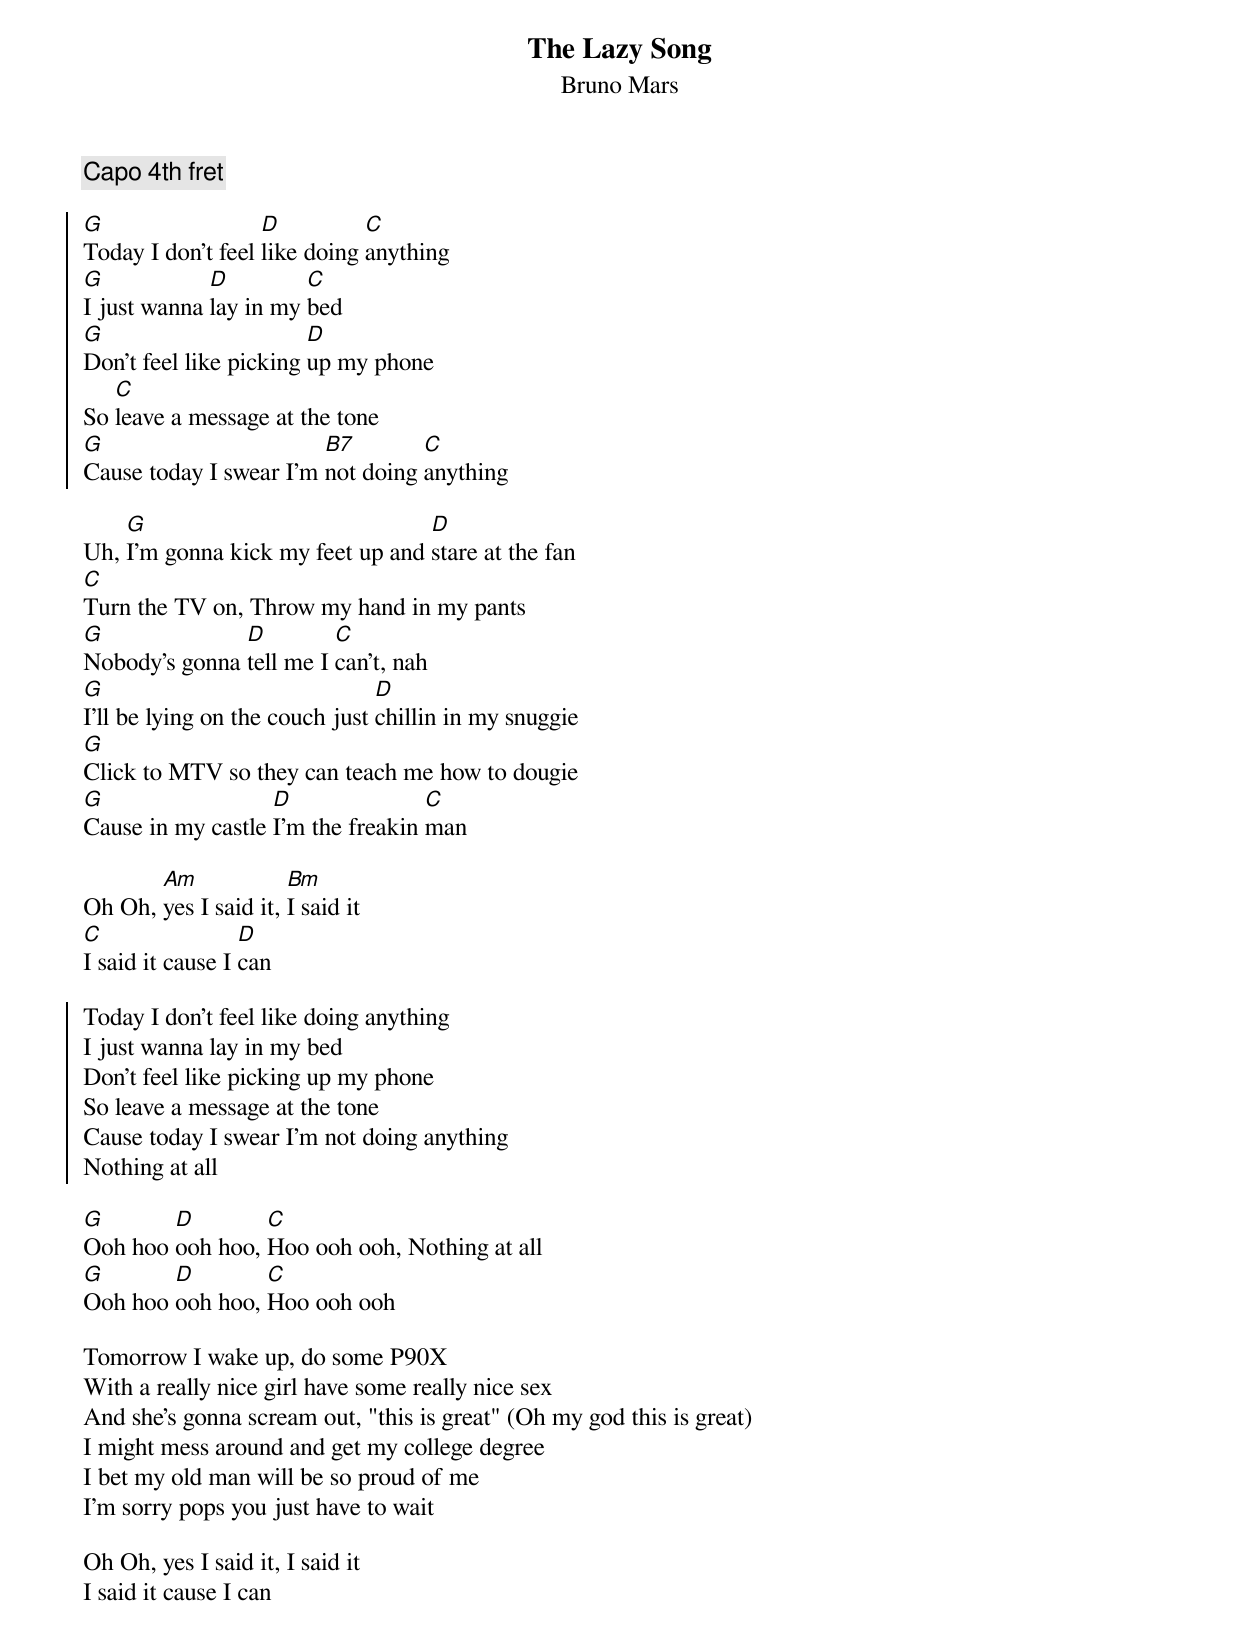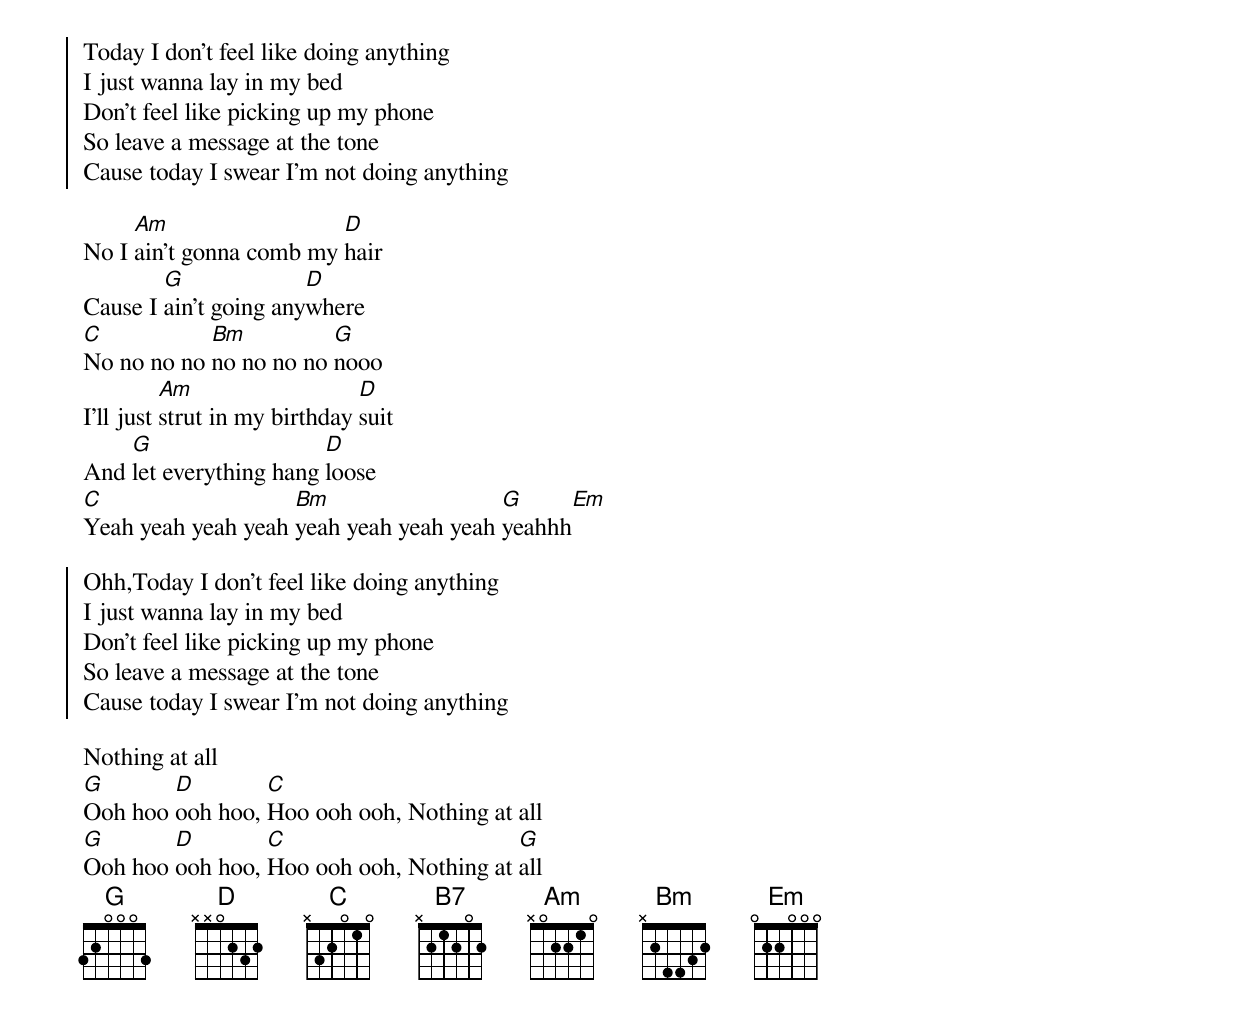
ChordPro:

{t: The Lazy Song}
{st: Bruno Mars}

{c: Capo 4th fret}

{soc}
[G]Today I don't feel [D]like doing [C]anything
[G]I just wanna [D]lay in my [C]bed
[G]Don't feel like picking [D]up my phone
So [C]leave a message at the tone
[G]Cause today I swear I'm [B7]not doing [C]anything
{eoc}

Uh, [G]I'm gonna kick my feet up and [D]stare at the fan
[C]Turn the TV on, Throw my hand in my pants
[G]Nobody's gonna [D]tell me I [C]can't, nah
[G]I'll be lying on the couch just [D]chillin in my snuggie
[G]Click to MTV so they can teach me how to dougie
[G]Cause in my castle [D]I'm the freakin [C]man

Oh Oh, [Am]yes I said it, [Bm]I said it
[C]I said it cause I [D]can

{soc}
Today I don't feel like doing anything
I just wanna lay in my bed
Don't feel like picking up my phone
So leave a message at the tone
Cause today I swear I'm not doing anything
Nothing at all
{eoc}

[G]Ooh hoo [D]ooh hoo, [C]Hoo ooh ooh, Nothing at all
[G]Ooh hoo [D]ooh hoo, [C]Hoo ooh ooh

Tomorrow I wake up, do some P90X
With a really nice girl have some really nice sex
And she's gonna scream out, "this is great" (Oh my god this is great)
I might mess around and get my college degree
I bet my old man will be so proud of me
I'm sorry pops you just have to wait

Oh Oh, yes I said it, I said it
I said it cause I can

{soc}
Today I don't feel like doing anything
I just wanna lay in my bed
Don't feel like picking up my phone
So leave a message at the tone
Cause today I swear I'm not doing anything
{eoc}

No I [Am]ain't gonna comb my [D]hair
Cause I [G]ain't going any[D]where
[C]No no no no [Bm]no no no no [G]nooo
I'll just [Am]strut in my birthday [D]suit
And [G]let everything hang [D]loose
[C]Yeah yeah yeah yeah [Bm]yeah yeah yeah yeah [G]yeahhh[Em]

{soc}
Ohh,Today I don't feel like doing anything
I just wanna lay in my bed
Don't feel like picking up my phone
So leave a message at the tone
Cause today I swear I'm not doing anything
{eoc}

Nothing at all
[G]Ooh hoo [D]ooh hoo, [C]Hoo ooh ooh, Nothing at all
[G]Ooh hoo [D]ooh hoo, [C]Hoo ooh ooh, Nothing at [G]all
